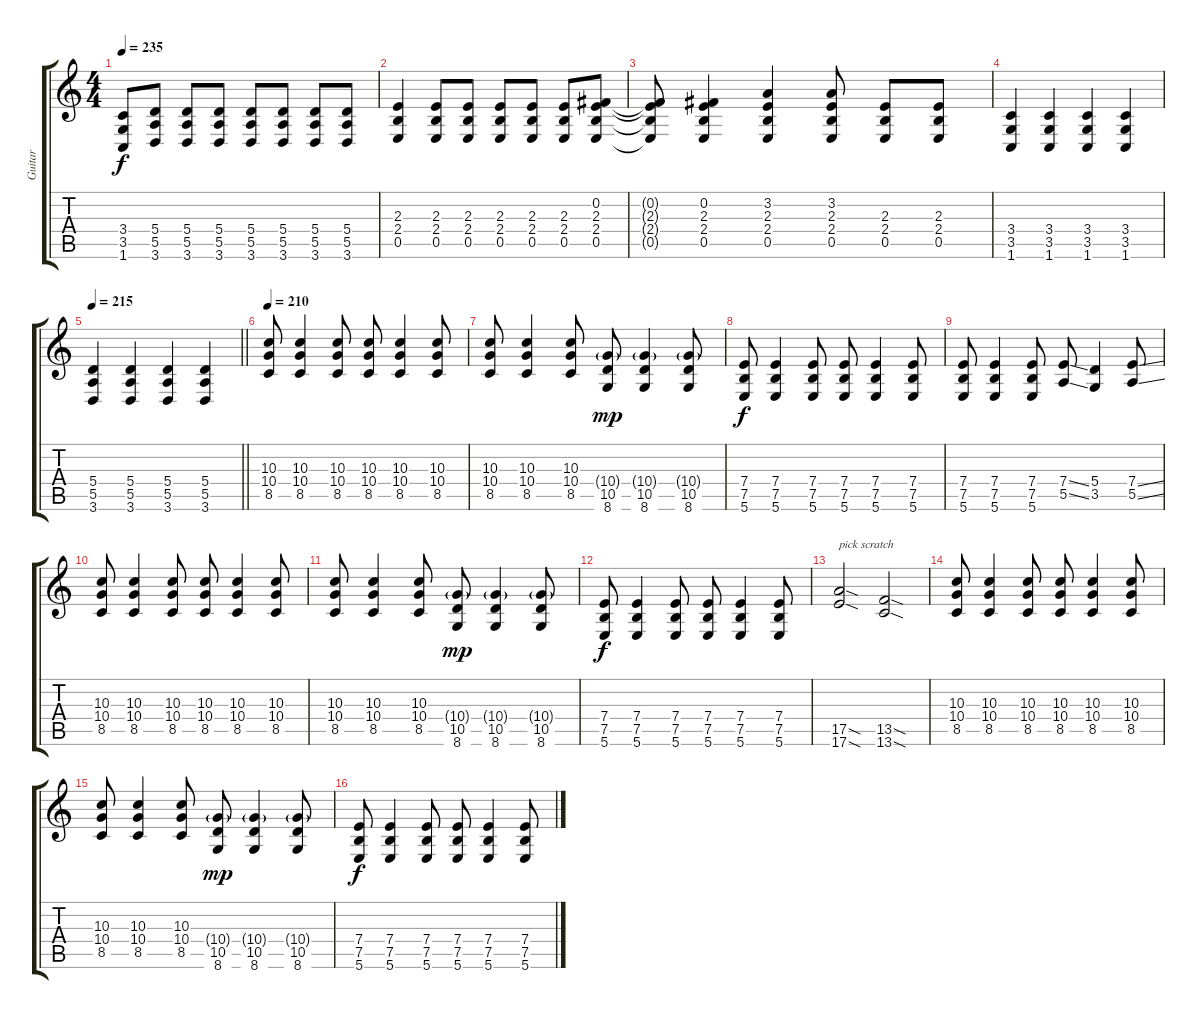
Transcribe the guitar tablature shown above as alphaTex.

\track ("Guitar" "Guitar") {instrument distortionguitar}
\staff {score tabs}
\tuning (B3 Gb3 D3 A2 E2 B1) {hide}
\ts (4 4)
\tempo 235
\clef g2
\ks c
(3.4{t} 3.5{t} 1.6{t}).8{dy f} (5.4 5.5 3.6).8 (5.4 5.5 3.6).8 (5.4 5.5 3.6).8 (5.4 5.5 3.6).8 (5.4 5.5 3.6).8 (5.4 5.5 3.6).8 (5.4 5.5 3.6).8 |
(2.3 2.4 0.5).4 (2.3 2.4 0.5).8 (2.3 2.4 0.5).8 (2.3 2.4 0.5).8 (2.3 2.4 0.5).8 (2.3 2.4 0.5).8 (0.2 2.3 2.4 0.5).8 |
(0.2{t} 2.3{t} 2.4{t} 0.5{t}).8 (0.2 2.3 2.4 0.5).4 (3.2 2.3 2.4 0.5).4 (3.2 2.3 2.4 0.5).8 (2.3 2.4 0.5).8 (2.3 2.4 0.5).8 |
(3.4 3.5 1.6).4 (3.4 3.5 1.6).4 (3.4 3.5 1.6).4 (3.4 3.5 1.6).4 |
\tempo 215
\barLineRight lightlight
(5.4 5.5 3.6).4 (5.4 5.5 3.6).4 (5.4 5.5 3.6).4 (5.4 5.5 3.6).4 |
\section ("" "")
\tempo 210
(10.3 10.4 8.5).8 (10.3 10.4 8.5).4 (10.3 10.4 8.5).8 (10.3 10.4 8.5).8 (10.3 10.4 8.5).4 (10.3 10.4 8.5).8 |
(10.3 10.4 8.5).8 (10.3 10.4 8.5).4 (10.3 10.4 8.5).8 (10.4{g} 10.5 8.6).8{dy mp} (10.4{g} 10.5 8.6).4 (10.4{g} 10.5 8.6).8 |
(7.4 7.5 5.6).8{dy f} (7.4 7.5 5.6).4 (7.4 7.5 5.6).8 (7.4 7.5 5.6).8 (7.4 7.5 5.6).4 (7.4 7.5 5.6).8 |
(7.4 7.5 5.6).8 (7.4 7.5 5.6).4 (7.4 7.5 5.6).8 (7.4{ss} 5.5{ss}).8 (5.4 3.5).4 (7.4{ss} 5.5{ss}).8 |
(10.3 10.4 8.5).8 (10.3 10.4 8.5).4 (10.3 10.4 8.5).8 (10.3 10.4 8.5).8 (10.3 10.4 8.5).4 (10.3 10.4 8.5).8 |
(10.3 10.4 8.5).8 (10.3 10.4 8.5).4 (10.3 10.4 8.5).8 (10.4{g} 10.5 8.6).8{dy mp} (10.4{g} 10.5 8.6).4 (10.4{g} 10.5 8.6).8 |
(7.4 7.5 5.6).8{dy f} (7.4 7.5 5.6).4 (7.4 7.5 5.6).8 (7.4 7.5 5.6).8 (7.4 7.5 5.6).4 (7.4 7.5 5.6).8 |
(17.5{sod} 17.6{sod}).2{txt "pick scratch"} (13.5{sod} 13.6{sod}).2 |
(10.3 10.4 8.5).8 (10.3 10.4 8.5).4 (10.3 10.4 8.5).8 (10.3 10.4 8.5).8 (10.3 10.4 8.5).4 (10.3 10.4 8.5).8 |
(10.3 10.4 8.5).8 (10.3 10.4 8.5).4 (10.3 10.4 8.5).8 (10.4{g} 10.5 8.6).8{dy mp} (10.4{g} 10.5 8.6).4 (10.4{g} 10.5 8.6).8 |
(7.4 7.5 5.6).8{dy f} (7.4 7.5 5.6).4 (7.4 7.5 5.6).8 (7.4 7.5 5.6).8 (7.4 7.5 5.6).4 (7.4 7.5 5.6).8
